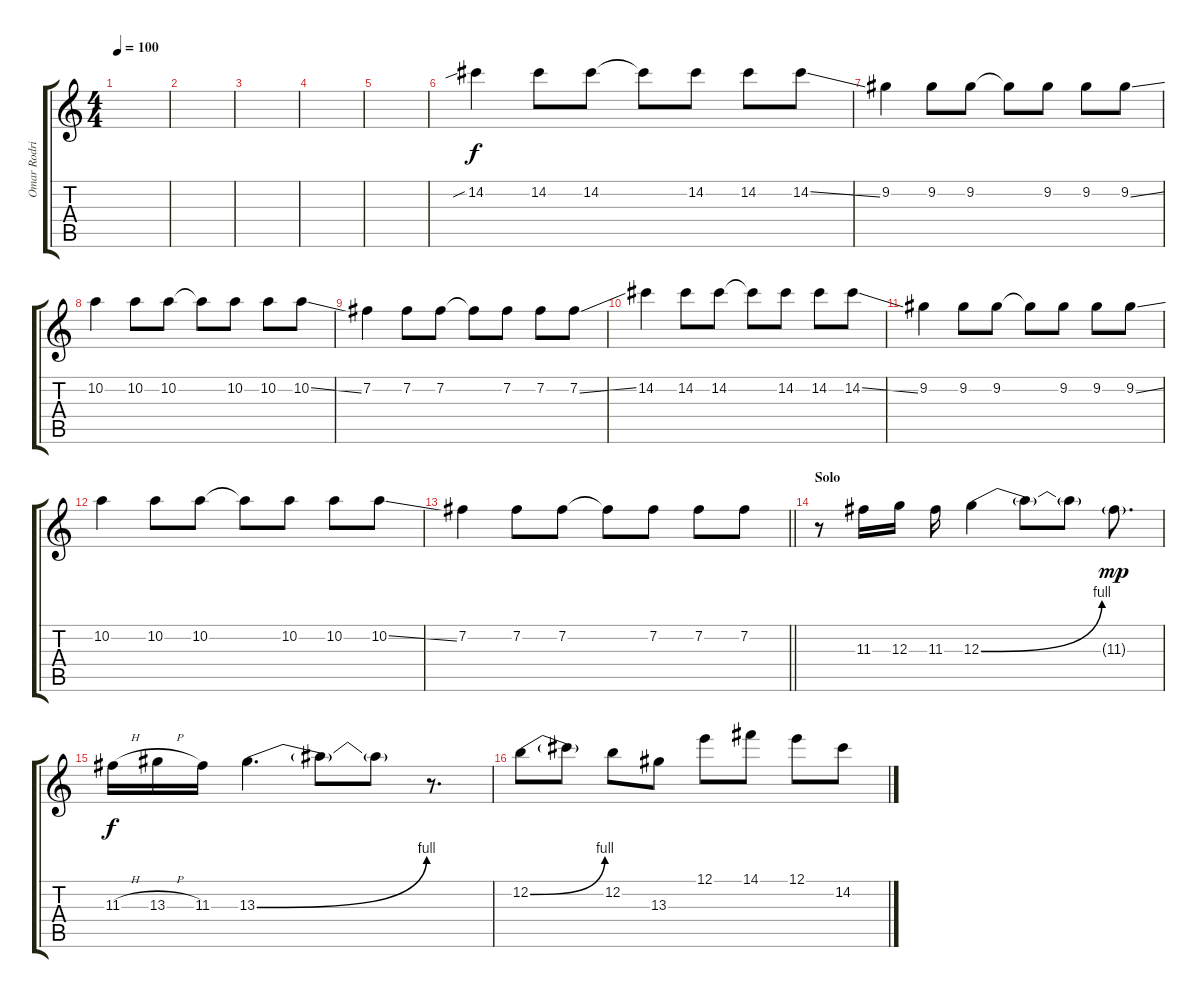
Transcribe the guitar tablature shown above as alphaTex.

\track ("Omar Rodriguez" "Omar Rodri") {instrument distortionguitar}
\staff {score tabs}
\tuning (E4 B3 G3 D3 A2 E2) {hide}
\ts (4 4)
\tempo 100
\clef g2
\ks c
|
|
|
|
|
14.2{sib}.4 14.2.8 14.2.8 14.2{t}.8 14.2.8 14.2.8 14.2{ss}.8 |
9.2.4 9.2.8 9.2.8 9.2{t}.8 9.2.8 9.2.8 9.2{ss}.8 |
10.2.4 10.2.8 10.2.8 10.2{t}.8 10.2.8 10.2.8 10.2{ss}.8 |
7.2.4 7.2.8 7.2.8 7.2{t}.8 7.2.8 7.2.8 7.2{ss}.8 |
14.2.4 14.2.8 14.2.8 14.2{t}.8 14.2.8 14.2.8 14.2{ss}.8 |
9.2.4 9.2.8 9.2.8 9.2{t}.8 9.2.8 9.2.8 9.2{ss}.8 |
10.2.4 10.2.8 10.2.8 10.2{t}.8 10.2.8 10.2.8 10.2{ss}.8 |
\barLineRight lightlight
7.2.4 7.2.8 7.2.8 7.2{t}.8 7.2.8 7.2.8 7.2.8 |
\section ("" "Solo")
r.8 11.3.16 12.3.16 11.3.16 12.3{be (bend 0 0 60 4)}.4 12.3{t}.8 12.3{t}.8 11.3{g}.8{d dy mp} |
11.3{h}.16{dy f} 13.3{h}.16 11.3.16 13.3{be (bend 0 0 60 4)}.4{d} 13.3{t}.8 13.3{t}.8 r.8{d} |
12.2{be (bend 0 0 60 4)}.8 12.2{t}.8 12.2.8 13.3.8 12.1.8 14.1.8 12.1.8 14.2.8
